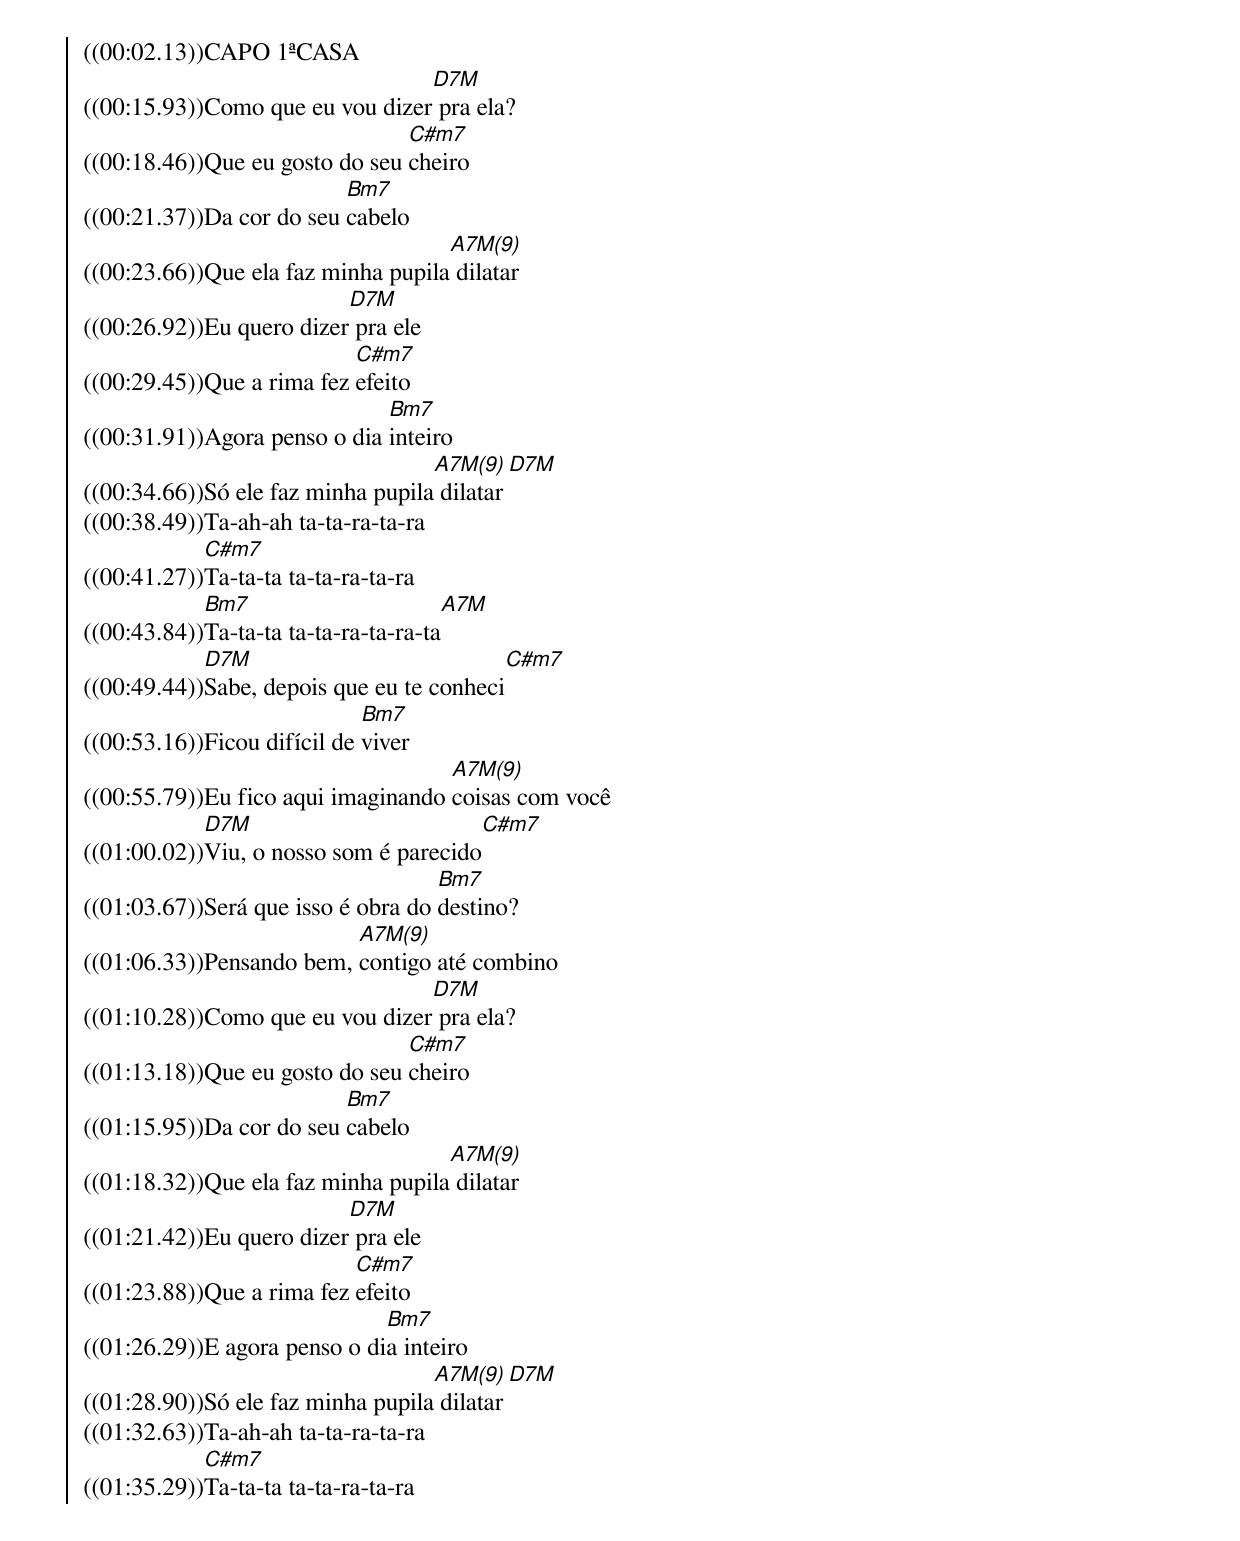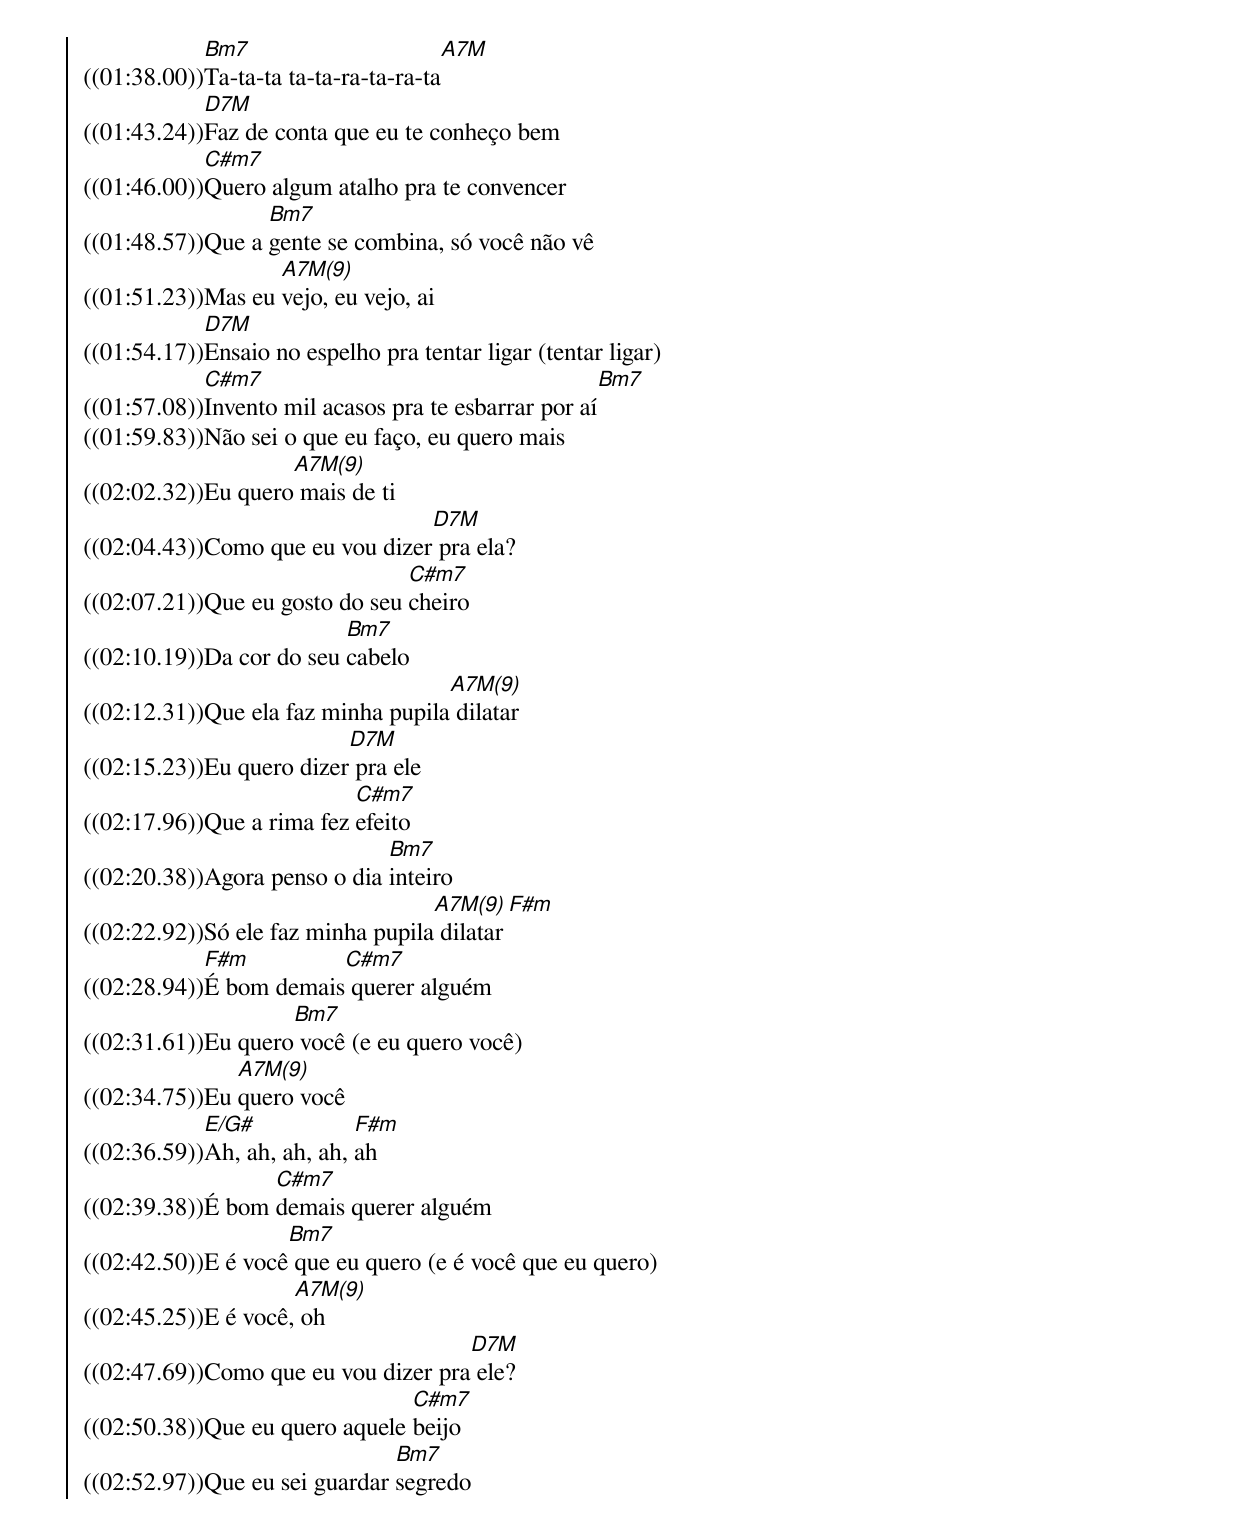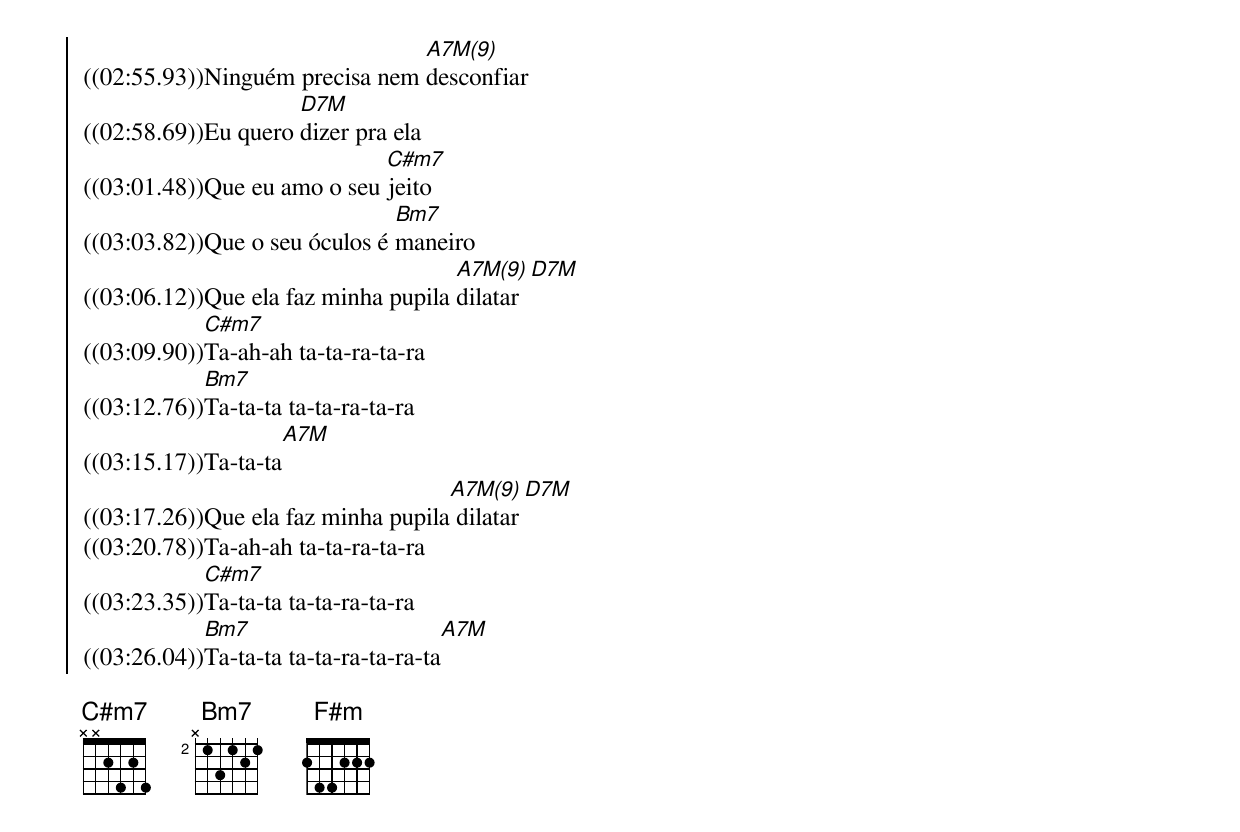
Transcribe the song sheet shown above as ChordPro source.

{soc}
((00:02.13))CAPO 1ªCASA
((00:15.93))Como que eu vou dizer[D7M] pra ela?
((00:18.46))Que eu gosto do seu [C#m7]cheiro
((00:21.37))Da cor do seu [Bm7]cabelo
((00:23.66))Que ela faz minha pupila[A7M(9)] dilatar
((00:26.92))Eu quero dizer[D7M] pra ele
((00:29.45))Que a rima fez [C#m7]efeito
((00:31.91))Agora penso o dia [Bm7]inteiro
((00:34.66))Só ele faz minha pupila[A7M(9)] dilatar[D7M]
((00:38.49))Ta-ah-ah ta-ta-ra-ta-ra
((00:41.27))[C#m7]Ta-ta-ta ta-ta-ra-ta-ra
((00:43.84))[Bm7]Ta-ta-ta ta-ta-ra-ta-ra-ta[A7M]
((00:49.44))[D7M]Sabe, depois que eu te conheci[C#m7]
((00:53.16))Ficou difícil de [Bm7]viver
((00:55.79))Eu fico aqui imaginando [A7M(9)]coisas com você
((01:00.02))[D7M]Viu, o nosso som é parecido[C#m7]
((01:03.67))Será que isso é obra do [Bm7]destino?
((01:06.33))Pensando bem, [A7M(9)]contigo até combino
((01:10.28))Como que eu vou dizer[D7M] pra ela?
((01:13.18))Que eu gosto do seu [C#m7]cheiro
((01:15.95))Da cor do seu [Bm7]cabelo
((01:18.32))Que ela faz minha pupila[A7M(9)] dilatar
((01:21.42))Eu quero dizer[D7M] pra ele
((01:23.88))Que a rima fez [C#m7]efeito
((01:26.29))E agora penso o di[Bm7]a inteiro
((01:28.90))Só ele faz minha pupila[A7M(9)] dilatar[D7M]
((01:32.63))Ta-ah-ah ta-ta-ra-ta-ra
((01:35.29))[C#m7]Ta-ta-ta ta-ta-ra-ta-ra
((01:38.00))[Bm7]Ta-ta-ta ta-ta-ra-ta-ra-ta[A7M]
((01:43.24))[D7M]Faz de conta que eu te conheço bem
((01:46.00))[C#m7]Quero algum atalho pra te convencer
((01:48.57))Que a [Bm7]gente se combina, só você não vê
((01:51.23))Mas eu [A7M(9)]vejo, eu vejo, ai
((01:54.17))[D7M]Ensaio no espelho pra tentar ligar (tentar ligar)
((01:57.08))[C#m7]Invento mil acasos pra te esbarrar por aí[Bm7]
((01:59.83))Não sei o que eu faço, eu quero mais
((02:02.32))Eu quero[A7M(9)] mais de ti
((02:04.43))Como que eu vou dizer[D7M] pra ela?
((02:07.21))Que eu gosto do seu [C#m7]cheiro
((02:10.19))Da cor do seu [Bm7]cabelo
((02:12.31))Que ela faz minha pupila[A7M(9)] dilatar
((02:15.23))Eu quero dizer[D7M] pra ele
((02:17.96))Que a rima fez [C#m7]efeito
((02:20.38))Agora penso o dia [Bm7]inteiro
((02:22.92))Só ele faz minha pupila[A7M(9)] dilatar[F#m]
((02:28.94))[F#m]É bom demais[C#m7] querer alguém
((02:31.61))Eu quero[Bm7] você (e eu quero você)
((02:34.75))Eu [A7M(9)]quero você
((02:36.59))[E/G#]Ah, ah, ah, ah, [F#m]ah
((02:39.38))É bom [C#m7]demais querer alguém
((02:42.50))E é você[Bm7] que eu quero (e é você que eu quero)
((02:45.25))E é você,[A7M(9)] oh
((02:47.69))Como que eu vou dizer pra[D7M] ele?
((02:50.38))Que eu quero aquele [C#m7]beijo
((02:52.97))Que eu sei guardar [Bm7]segredo
((02:55.93))Ninguém precisa nem [A7M(9)]desconfiar
((02:58.69))Eu quero [D7M]dizer pra ela
((03:01.48))Que eu amo o seu [C#m7]jeito
((03:03.82))Que o seu óculos é [Bm7]maneiro
((03:06.12))Que ela faz minha pupila [A7M(9)]dilatar[D7M]
((03:09.90))[C#m7]Ta-ah-ah ta-ta-ra-ta-ra
((03:12.76))[Bm7]Ta-ta-ta ta-ta-ra-ta-ra
((03:15.17))Ta-ta-ta[A7M]
((03:17.26))Que ela faz minha pupila[A7M(9)] dilatar[D7M]
((03:20.78))Ta-ah-ah ta-ta-ra-ta-ra
((03:23.35))[C#m7]Ta-ta-ta ta-ta-ra-ta-ra
((03:26.04))[Bm7]Ta-ta-ta ta-ta-ra-ta-ra-ta[A7M]

{eoc}
